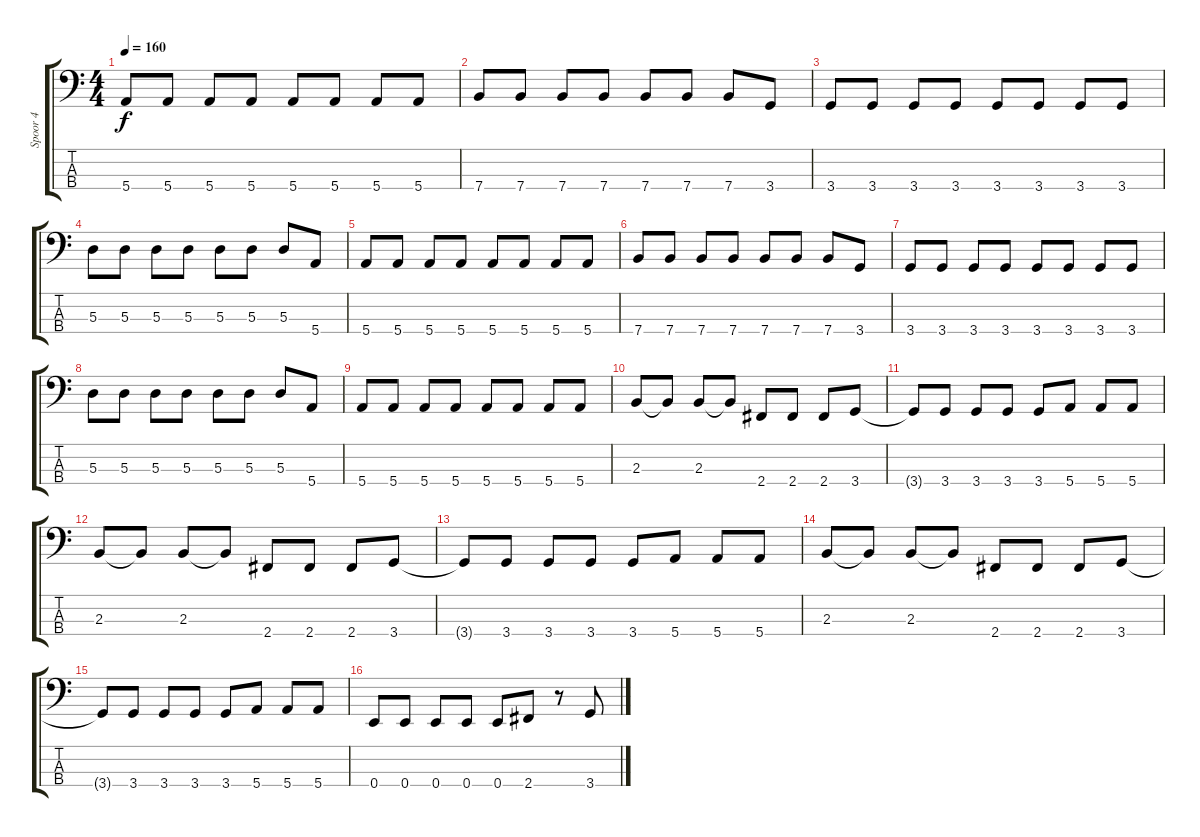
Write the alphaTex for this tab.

\track ("Spoor 4" "Spoor 4") {instrument electricbassfinger}
\staff {score tabs}
\tuning (G2 D2 A1 E1) {hide}
\ts (4 4)
\tempo 160
\clef f4
\ks c
5.4.8{dy f} 5.4.8 5.4.8 5.4.8 5.4.8 5.4.8 5.4.8 5.4.8 |
7.4.8 7.4.8 7.4.8 7.4.8 7.4.8 7.4.8 7.4.8 3.4.8 |
3.4.8 3.4.8 3.4.8 3.4.8 3.4.8 3.4.8 3.4.8 3.4.8 |
5.3.8 5.3.8 5.3.8 5.3.8 5.3.8 5.3.8 5.3.8 5.4.8 |
5.4.8 5.4.8 5.4.8 5.4.8 5.4.8 5.4.8 5.4.8 5.4.8 |
7.4.8 7.4.8 7.4.8 7.4.8 7.4.8 7.4.8 7.4.8 3.4.8 |
3.4.8 3.4.8 3.4.8 3.4.8 3.4.8 3.4.8 3.4.8 3.4.8 |
5.3.8 5.3.8 5.3.8 5.3.8 5.3.8 5.3.8 5.3.8 5.4.8 |
5.4.8 5.4.8 5.4.8 5.4.8 5.4.8 5.4.8 5.4.8 5.4.8 |
2.3.8 2.3{t}.8 2.3.8 2.3{t}.8 2.4.8 2.4.8 2.4.8 3.4.8 |
3.4{t}.8 3.4.8 3.4.8 3.4.8 3.4.8 5.4.8 5.4.8 5.4.8 |
2.3.8 2.3{t}.8 2.3.8 2.3{t}.8 2.4.8 2.4.8 2.4.8 3.4.8 |
3.4{t}.8 3.4.8 3.4.8 3.4.8 3.4.8 5.4.8 5.4.8 5.4.8 |
2.3.8 2.3{t}.8 2.3.8 2.3{t}.8 2.4.8 2.4.8 2.4.8 3.4.8 |
3.4{t}.8 3.4.8 3.4.8 3.4.8 3.4.8 5.4.8 5.4.8 5.4.8 |
0.4.8 0.4.8 0.4.8 0.4.8 0.4.8 2.4.8 r.8 3.4.8
